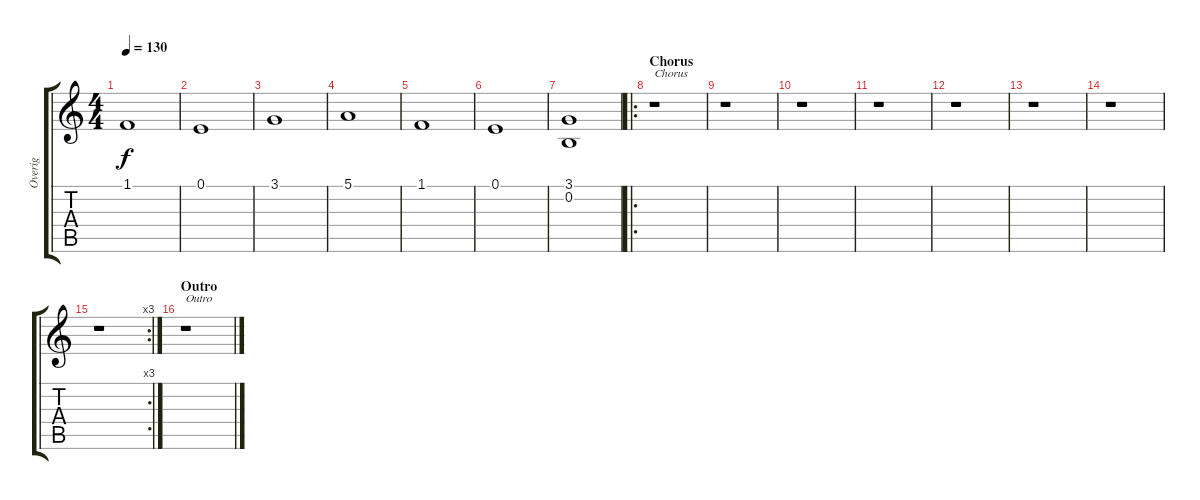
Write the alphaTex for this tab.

\track ("Overig" "Overig") {instrument tremolostrings}
\staff {score tabs}
\tuning (E4 B3 G3 D3 A2 E2) {hide}
\ts (4 4)
\tempo 130
\clef g2
\ks c
1.1.1{dy f} |
0.1.1 |
3.1.1 |
5.1.1 |
1.1.1 |
0.1.1 |
(3.1 0.2).1 |
\ro
\section ("" "Chorus")
r.1{txt "Chorus"} |
r.1 |
r.1 |
r.1 |
r.1 |
r.1 |
r.1 |
\rc 3
r.1 |
\section ("" "Outro")
r.1{txt "Outro"}
